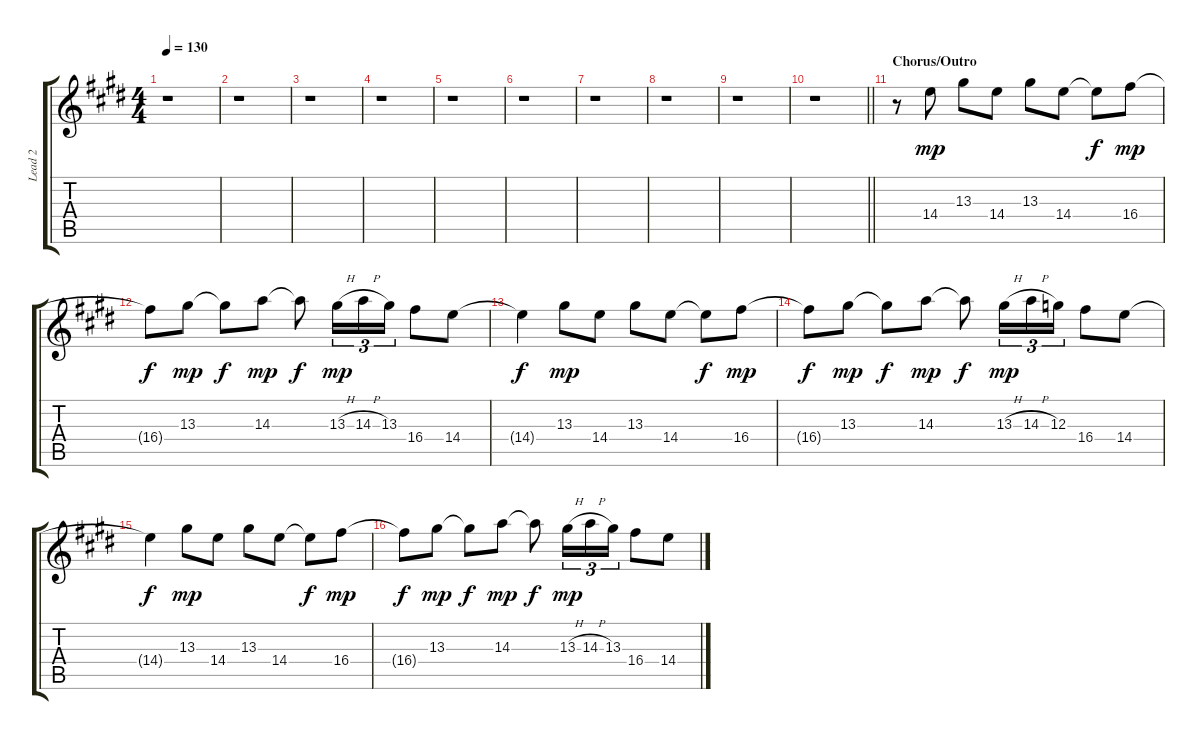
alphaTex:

\track ("Lead 2" "Lead 2") {instrument distortionguitar}
\staff {score tabs}
\tuning (E4 B3 G3 D3 A2 E2) {hide}
\ts (4 4)
\tempo 130
\clef g2
\ks e
r.1{dy f} |
\ks c#minor
r.1 |
\ks e
r.1 |
\ks c#minor
r.1 |
\ks e
r.1 |
\ks c#minor
r.1 |
\ks e
r.1 |
\ks c#minor
r.1 |
\ks e
r.1 |
\barLineRight lightlight
\ks c#minor
r.1 |
\section ("" "Chorus/Outro")
\ks e
r.8{volume 6} 14.4.8{dy mp} 13.3.8 14.4.8 13.3.8 14.4.8 14.4{t}.8{dy f} 16.4.8{dy mp} |
\ks c#minor
16.4{t}.8{dy f} 13.3.8{dy mp} 13.3{t}.8{dy f} 14.3.8{dy mp} 14.3{t}.8{dy f} 13.3{h}.16{tu (3 2) dy mp} 14.3{h}.16{tu (3 2)} 13.3.16{tu (3 2)} 16.4.8 14.4.8 |
\ks e
14.4{t}.4{dy f} 13.3.8{dy mp} 14.4.8 13.3.8 14.4.8 14.4{t}.8{dy f} 16.4.8{dy mp} |
\ks c#minor
16.4{t}.8{dy f} 13.3.8{dy mp} 13.3{t}.8{dy f} 14.3.8{dy mp} 14.3{t}.8{dy f} 13.3{h}.16{tu (3 2) dy mp} 14.3{h}.16{tu (3 2)} 12.3.16{tu (3 2)} 16.4.8 14.4.8 |
\ks e
14.4{t}.4{dy f} 13.3.8{dy mp} 14.4.8 13.3.8 14.4.8 14.4{t}.8{dy f} 16.4.8{dy mp} |
\ks c#minor
16.4{t}.8{dy f} 13.3.8{dy mp} 13.3{t}.8{dy f} 14.3.8{dy mp} 14.3{t}.8{dy f} 13.3{h}.16{tu (3 2) dy mp} 14.3{h}.16{tu (3 2)} 13.3.16{tu (3 2)} 16.4.8 14.4.8
